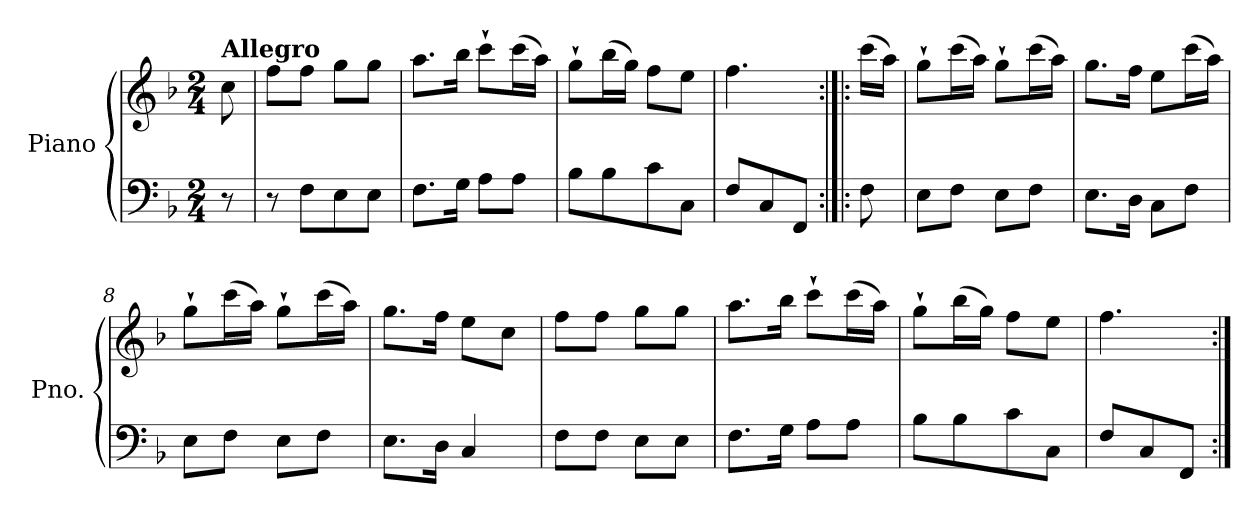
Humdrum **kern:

**kern	**kern
*part1	*part1
*staff2	*staff1
*I"Piano	*
*I'Pno.	*
*clefF4	*clefG2
*k[b-]	*k[b-]
*M2/4	*M2/4
=	=
!	!LO:TX:a:B:t=Allegro
8r	8cc\
=1	=1
8r	8ff\L
8F\L	8ff\J
8E\	8gg\L
8E\J	8gg\J
=2	=2
8.F\L	8.aa\L
16G\Jk	16bb-\Jk
8A\L	8ccc`\L
8A\J	(>16ccc\L
.	16aa\JJ)
=3	=3
8B-\L	8gg`\L
8B-\	(>16bb-\L
.	16gg\JJ)
8c\	8ff\L
8C\J	8ee\J
=4	=4
8F/L	4.ff\
8C/	.
8FF/J	.
=5:|!|:	=5:|!|:
8F\	(>16ccc\LL
.	16aa\JJ)
=6	=6
8E\L	8gg`\L
8F\J	(>16ccc\L
.	16aa\JJ)
8E\L	8gg`\L
8F\J	(>16ccc\L
.	16aa\JJ)
!!LO:LB:g=z
=7	=7
8.E\L	8.gg\L
16D\Jk	16ff\Jk
8C\L	8ee\L
8F\J	(>16ccc\L
.	16aa\JJ)
=8	=8
8E\L	8gg`\L
8F\J	(>16ccc\L
.	16aa\JJ)
8E\L	8gg`\L
8F\J	(>16ccc\L
.	16aa\JJ)
=9	=9
8.E\L	8.gg\L
16D\Jk	16ff\Jk
4C/	8ee\L
.	8cc\J
=10	=10
8F\L	8ff\L
8F\J	8ff\J
8E\L	8gg\L
8E\J	8gg\J
=11	=11
8.F\L	8.aa\L
16G\Jk	16bb-\Jk
8A\L	8ccc`\L
8A\J	(>16ccc\L
.	16aa\JJ)
=12	=12
8B-\L	8gg`\L
8B-\	(>16bb-\L
.	16gg\JJ)
8c\	8ff\L
8C\J	8ee\J
=13	=13
8F/L	4.ff\
8C/	.
8FF/J	.
=:|!	=:|!
*-	*-
